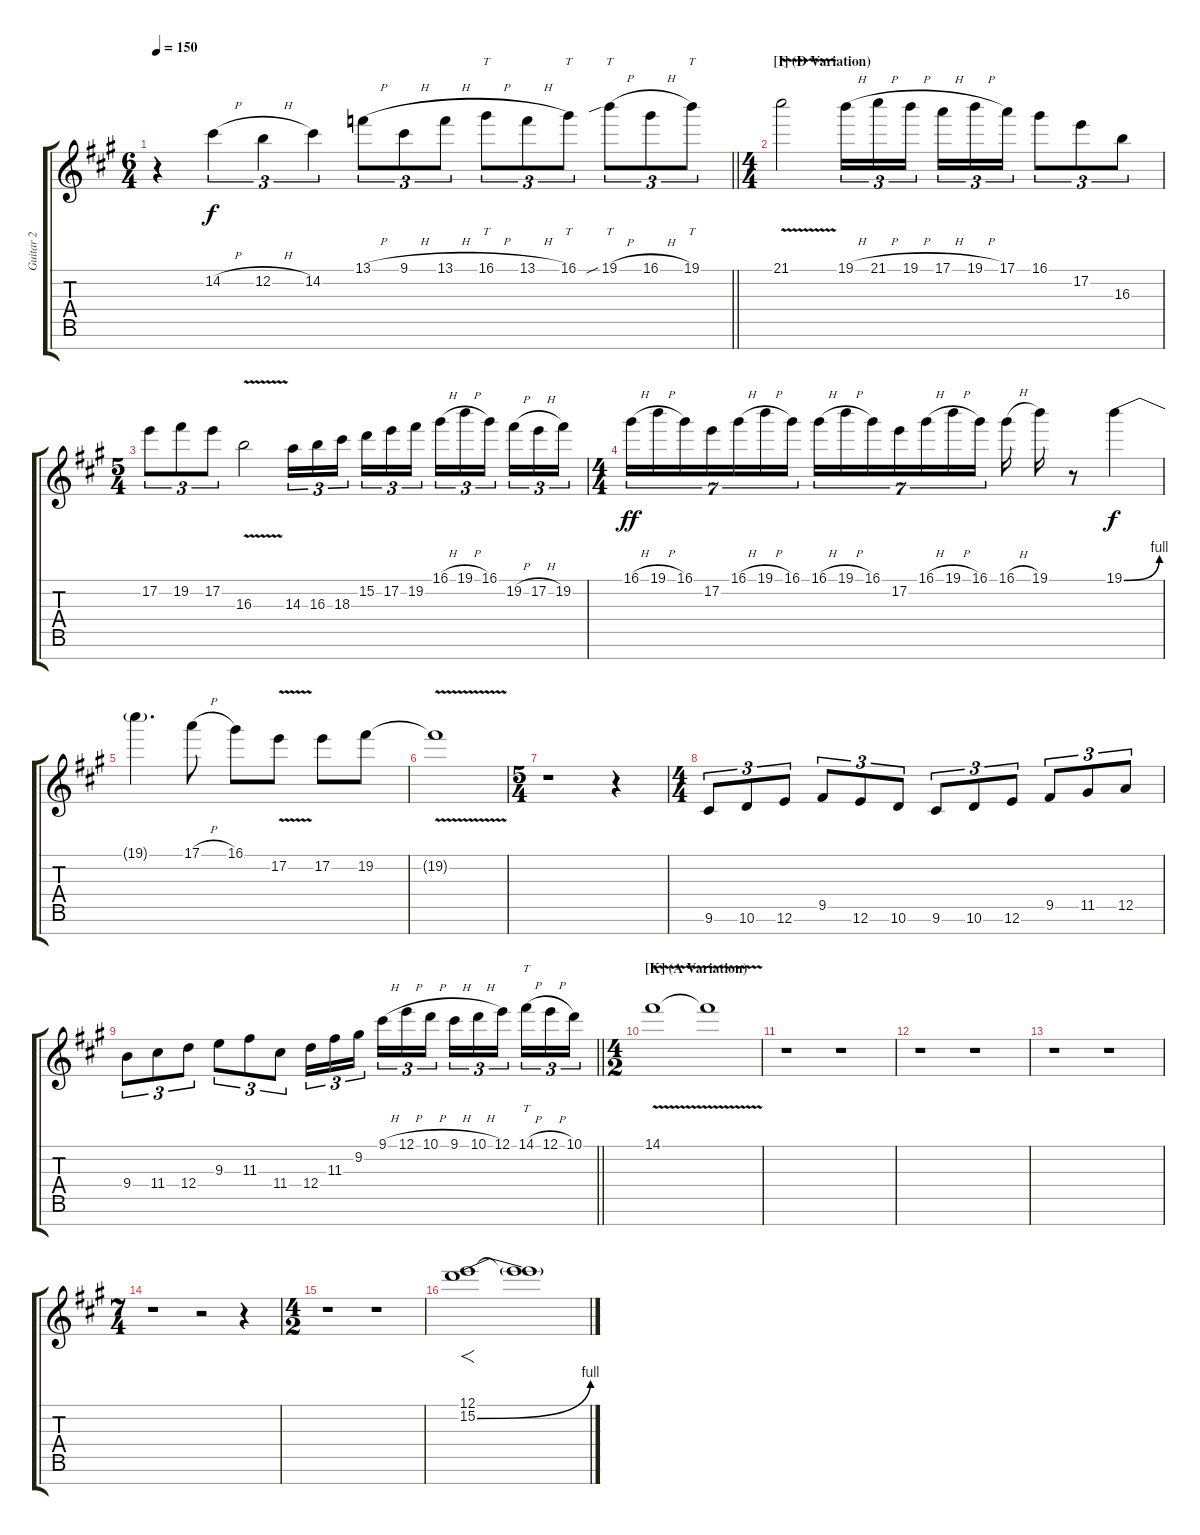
\track ("Guitar 2" "Guitar 2") {instrument overdrivenguitar}
\staff {score tabs}
\tuning (E4 B3 G3 D3 A2 E2 B1) {hide}
\ts (6 4)
\tempo 150
\clef g2
\barLineRight lightlight
\ks f#minor
r.4{dy ff} 14.2{h}.4{tu (3 2) dy f} 12.2{h}.4{tu (3 2)} 14.2.4{tu (3 2)} 13.1{h}.8{tu (3 2)} 9.1{h}.8{tu (3 2)} 13.1{h}.8{tu (3 2)} 16.1{h}.8{tt tu (3 2)} 13.1{h}.8{tu (3 2)} 16.1.8{tt tu (3 2)} 19.1{sib h}.8{tt tu (3 2)} 16.1{h}.8{tu (3 2)} 19.1.8{tt tu (3 2)} |
\ts (4 4)
\section ("" "[I] (D Variation)")
21.1{v}.2 19.1{h}.16{tu (3 2)} 21.1{h}.16{tu (3 2)} 19.1{h}.16{tu (3 2) beam splitsecondary} 17.1{h}.16{tu (3 2)} 19.1{h}.16{tu (3 2)} 17.1.16{tu (3 2)} 16.1.8{tu (3 2)} 17.2.8{tu (3 2)} 16.3.8{tu (3 2)} |
\ts (5 4)
17.2.8{tu (3 2)} 19.2.8{tu (3 2)} 17.2.8{tu (3 2)} 16.3{v}.2 14.3.16{tu (3 2)} 16.3.16{tu (3 2)} 18.3.16{tu (3 2) beam splitsecondary} 15.2.16{tu (3 2)} 17.2.16{tu (3 2)} 19.2.16{tu (3 2)} 16.1{h}.16{tu (3 2)} 19.1{h}.16{tu (3 2)} 16.1.16{tu (3 2) beam splitsecondary} 19.2{h}.16{tu (3 2)} 17.2{h}.16{tu (3 2)} 19.2.16{tu (3 2)} |
\ts (4 4)
16.1{h}.16{tu (7 4) dy ff} 19.1{h}.16{tu (7 4)} 16.1.16{tu (7 4)} 17.2.16{tu (7 4)} 16.1{h}.16{tu (7 4)} 19.1{h}.16{tu (7 4)} 16.1.16{tu (7 4)} 16.1{h}.16{tu (7 4)} 19.1{h}.16{tu (7 4)} 16.1.16{tu (7 4)} 17.2.16{tu (7 4)} 16.1{h}.16{tu (7 4)} 19.1{h}.16{tu (7 4)} 16.1.16{tu (7 4)} 16.1{h}.16 19.1.16 r.8 19.1{be (bend 0 0 60 4)}.4{dy f} |
19.1{t}.4{d} 17.1{h}.8 16.1.8 17.2{v}.8 17.2.8 19.2.8 |
19.2{v t}.1 |
\ts (5 4)
r.1 r.4 |
\ts (4 4)
9.6.8{tu (3 2)} 10.6.8{tu (3 2)} 12.6.8{tu (3 2)} 9.5.8{tu (3 2)} 12.6.8{tu (3 2)} 10.6.8{tu (3 2)} 9.6.8{tu (3 2)} 10.6.8{tu (3 2)} 12.6.8{tu (3 2)} 9.5.8{tu (3 2)} 11.5.8{tu (3 2)} 12.5.8{tu (3 2)} |
\barLineRight lightlight
9.4.8{tu (3 2)} 11.4.8{tu (3 2)} 12.4.8{tu (3 2)} 9.3.8{tu (3 2)} 11.3.8{tu (3 2)} 11.4.8{tu (3 2)} 12.4.16{tu (3 2)} 11.3.16{tu (3 2)} 9.2.16{tu (3 2) beam splitsecondary} 9.1{h}.16{tu (3 2)} 12.1{h}.16{tu (3 2)} 10.1{h}.16{tu (3 2)} 9.1{h}.16{tu (3 2)} 10.1{h}.16{tu (3 2)} 12.1.16{tu (3 2) beam splitsecondary} 14.1{h}.16{tt tu (3 2)} 12.1{h}.16{tu (3 2)} 10.1.16{tu (3 2)} |
\ts (4 2)
\section ("" "[K] (A Variation)")
14.1{v}.1{volume 0} 14.1{t}.1 |
r.1 r.1 |
r.1{volume 16} r.1 |
r.1 r.1 |
\ts (7 4)
r.1 r.2 r.4 |
\ts (4 2)
r.1 r.1 |
(12.1 15.2{be (bend 0 0 60 4)}).1{f} (12.1{t} 15.2{t}).1
